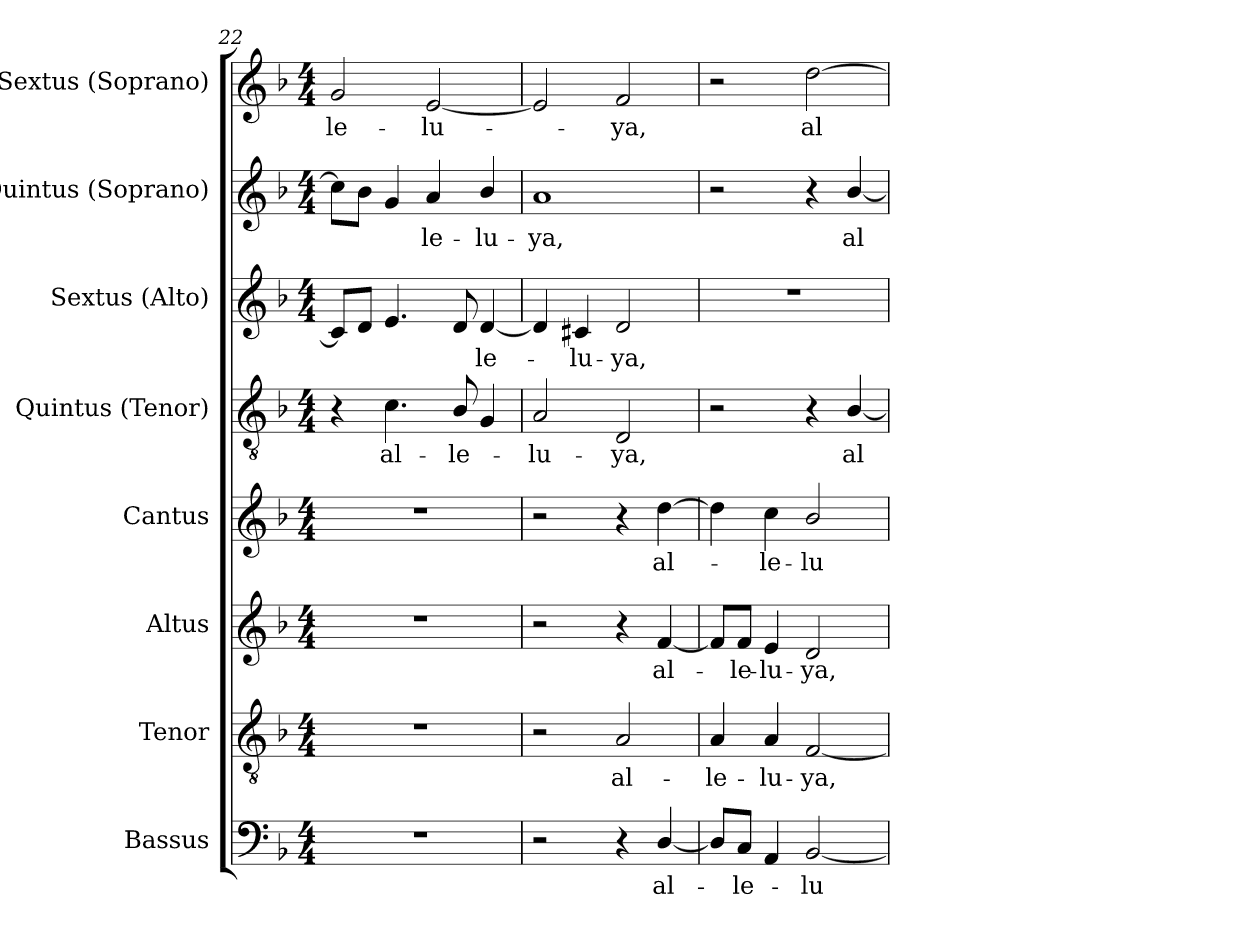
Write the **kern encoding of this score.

**kern	**text	**kern	**text	**kern	**text	**kern	**text	**kern	**text	**kern	**text	**kern	**text	**kern	**text
*part8	*part8	*part7	*part7	*part6	*part6	*part5	*part5	*part4	*part4	*part3	*part3	*part2	*part2	*part1	*part1
*staff8	*staff8	*staff7	*staff7	*staff6	*staff6	*staff5	*staff5	*staff4	*staff4	*staff3	*staff3	*staff2	*staff2	*staff1	*staff1
*I"Bassus	*	*I"Tenor	*	*I"Altus	*	*I"Cantus	*	*I"Quintus (Tenor)	*	*I"Sextus (Alto)	*	*I"Quintus (Soprano)	*	*I"Sextus (Soprano)	*
*I'B.	*	*I'T.	*	*I'A.	*	*I'S.	*	*I'T.	*	*I'A.	*	*I'S.	*	*I'S.	*
!!LO:PB:g=z
*clefF4	*	*clefGv2	*	*clefG2	*	*clefG2	*	*clefGv2	*	*clefG2	*	*clefG2	*	*clefG2	*
*	*	*ITrd7c12	*	*	*	*	*	*ITrd7c12	*	*	*	*	*	*	*
*k[b-]	*	*k[b-]	*	*k[b-]	*	*k[b-]	*	*k[b-]	*	*k[b-]	*	*k[b-]	*	*k[b-]	*
*F:	*	*F:	*	*F:	*	*F:	*	*F:	*	*F:	*	*F:	*	*F:	*
*M4/4	*	*M4/4	*	*M4/4	*	*M4/4	*	*M4/4	*	*M4/4	*	*M4/4	*	*M4/4	*
=22	=22	=22	=22	=22	=22	=22	=22	=22	=22	=22	=22	=22	=22	=22	=22
!	!	!	!	!	!	!	!	!	!	!	!	!	!	!	!LO:LY:b:color=#000000
1r	.	1r	.	1r	.	1r	.	4r	.	8ci/L]	.	8cci\L]	.	2gi/	-le-
.	.	.	.	.	.	.	.	.	.	8di/J	.	8b-i\J	.	.	.
!	!	!	!	!	!	!	!	!	!LO:LY:b:color=#000000	!	!	!	!	!	!
.	.	.	.	.	.	.	.	4.Ci\	al-	4.ei/	.	4gi/	.	.	.
!	!	!	!	!	!	!	!	!	!	!	!	!	!LO:LY:b:color=#000000	!	!
!	!	!	!	!	!	!	!	!	!	!	!	!	!	!	!LO:LY:b:color=#000000
.	.	.	.	.	.	.	.	.	.	.	.	4ai/	-le-	[2ei/	-lu-
!	!	!	!	!	!	!	!	!	!LO:LY:b:color=#000000	!	!	!	!	!	!
.	.	.	.	.	.	.	.	8BB-i/	-le-	8di/	.	.	.	.	.
!	!	!	!	!	!	!	!	!	!	!	!LO:LY:b:color=#000000	!	!	!	!
!	!	!	!	!	!	!	!	!	!	!	!	!	!LO:LY:b:color=#000000	!	!
.	.	.	.	.	.	.	.	4GGi/	.	[4di/	-le-	4b-i/	-lu-	.	.
=23	=23	=23	=23	=23	=23	=23	=23	=23	=23	=23	=23	=23	=23	=23	=23
!	!	!	!	!	!	!	!	!	!LO:LY:b:color=#000000	!	!	!	!	!	!
!	!	!	!	!	!	!	!	!	!	!	!	!	!LO:LY:b:color=#000000	!	!
2r	.	2r	.	2r	.	2r	.	2AAi/	-lu-	4di/]	.	1ai	-ya,	2ei/]	.
!	!	!	!	!	!	!	!	!	!	!	!LO:LY:b:color=#000000	!	!	!	!
.	.	.	.	.	.	.	.	.	.	4c#Xi/	-lu-	.	.	.	.
!	!	!	!LO:LY:b:color=#000000	!	!	!	!	!	!	!	!	!	!	!	!
!	!	!	!	!	!	!	!	!	!LO:LY:b:color=#000000	!	!	!	!	!	!
!	!	!	!	!	!	!	!	!	!	!	!LO:LY:b:color=#000000	!	!	!	!
!	!	!	!	!	!	!	!	!	!	!	!	!	!	!	!LO:LY:b:color=#000000
4r	.	2AAi/	al-	4r	.	4r	.	2DDi/	-ya,	2di/	-ya,	.	.	2fi/	-ya,
!	!LO:LY:b:color=#000000	!	!	!	!	!	!	!	!	!	!	!	!	!	!
!	!	!	!	!	!LO:LY:b:color=#000000	!	!	!	!	!	!	!	!	!	!
!	!	!	!	!	!	!	!LO:LY:b:color=#000000	!	!	!	!	!	!	!	!
[4Di/	al-	.	.	[4fi/	al-	[4ddi\	al-	.	.	.	.	.	.	.	.
=24	=24	=24	=24	=24	=24	=24	=24	=24	=24	=24	=24	=24	=24	=24	=24
!	!	!	!LO:LY:b:color=#000000	!	!	!	!	!	!	!	!	!	!	!	!
8Di/L]	.	4AAi/	-le-	8fi/L]	.	4ddi\]	.	2r	.	1r	.	2r	.	2r	.
!	!LO:LY:b:color=#000000	!	!	!	!	!	!	!	!	!	!	!	!	!	!
!	!	!	!	!	!LO:LY:b:color=#000000	!	!	!	!	!	!	!	!	!	!
8Ci/J	-le-	.	.	8fi/J	-le-	.	.	.	.	.	.	.	.	.	.
!	!	!	!LO:LY:b:color=#000000	!	!	!	!	!	!	!	!	!	!	!	!
!	!	!	!	!	!LO:LY:b:color=#000000	!	!	!	!	!	!	!	!	!	!
!	!	!	!	!	!	!	!LO:LY:b:color=#000000	!	!	!	!	!	!	!	!
4AAi/	.	4AAi/	-lu-	4ei/	-lu-	4cci\	-le-	.	.	.	.	.	.	.	.
!	!LO:LY:b:color=#000000	!	!	!	!	!	!	!	!	!	!	!	!	!	!
!	!	!	!LO:LY:b:color=#000000	!	!	!	!	!	!	!	!	!	!	!	!
!	!	!	!	!	!LO:LY:b:color=#000000	!	!	!	!	!	!	!	!	!	!
!	!	!	!	!	!	!	!LO:LY:b:color=#000000	!	!	!	!	!	!	!	!
!	!	!	!	!	!	!	!	!	!	!	!	!	!	!	!LO:LY:b:color=#000000
[2BB-i/	-lu-	[2FFi/	-ya,	2di/	-ya,	2b-i/	-lu-	4r	.	.	.	4r	.	[2ddi\	al-
!	!	!	!	!	!	!	!	!	!LO:LY:b:color=#000000	!	!	!	!	!	!
!	!	!	!	!	!	!	!	!	!	!	!	!	!LO:LY:b:color=#000000	!	!
.	.	.	.	.	.	.	.	[4BB-i/	al-	.	.	[4b-i/	al-	.	.
=	=	=	=	=	=	=	=	=	=	=	=	=	=	=	=
*-	*-	*-	*-	*-	*-	*-	*-	*-	*-	*-	*-	*-	*-	*-	*-
